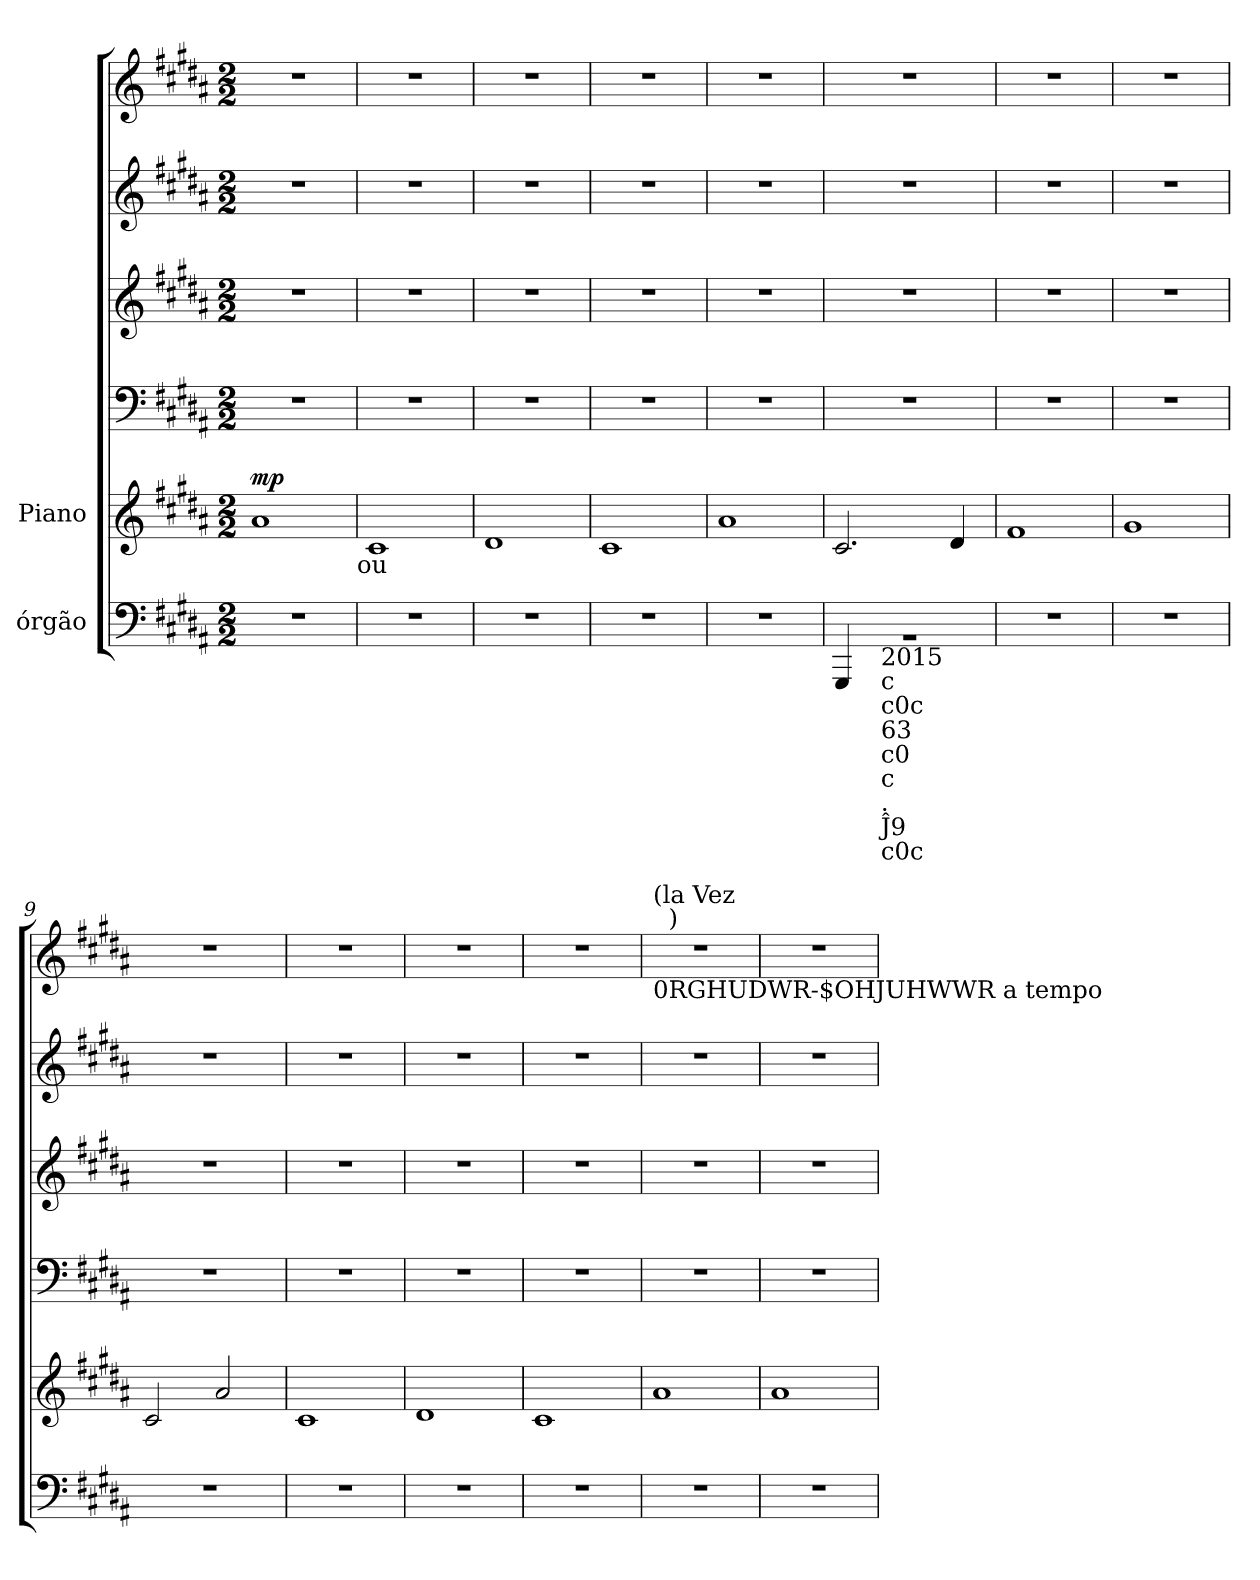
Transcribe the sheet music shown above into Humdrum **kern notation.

**kern	**kern	**dynam	**kern	**kern	**kern	**kern
*part6	*part5	*part5	*part4	*part3	*part2	*part1
*staff6	*staff5	*staff5	*staff4	*staff3	*staff2	*staff1
*I"órgão	*I"Piano	*	*	*	*	*
*clefF4	*clefG2	*	*clefF4	*clefG2	*clefG2	*clefG2
*k[f#c#g#d#a#]	*k[f#c#g#d#a#]	*	*k[f#c#g#d#a#]	*k[f#c#g#d#a#]	*k[f#c#g#d#a#]	*k[f#c#g#d#a#]
*B:	*B:	*	*B:	*B:	*B:	*B:
*M2/2	*M2/2	*	*M2/2	*M2/2	*M2/2	*M2/2
=1	=1	=1	=1	=1	=1	=1
!	!	!LO:DY:a	!	!	!	!
1r	1a#	mp	1r	1r	1r	1r
!	!LO:TX:b:t=ou	!	!	!	!	!
=2	=2	=2	=2	=2	=2	=2
1r	1c#	.	1r	1r	1r	1r
=3	=3	=3	=3	=3	=3	=3
1r	1d#	.	1r	1r	1r	1r
=4	=4	=4	=4	=4	=4	=4
1r	1c#	.	1r	1r	1r	1r
!!LO:PB:g=z
=5	=5	=5	=5	=5	=5	=5
1r	1a#	.	1r	1r	1r	1r
=6	=6	=6	=6	=6	=6	=6
*^	*	*	*	*	*	*
1rC	4GGG#/	2.c#/	.	1r	1r	1r	1r
!	!LO:TX:b:t=2015	!	!	!	!	!	!
!	!LO:TX:b:t=c	!	!	!	!	!	!
!	!LO:TX:b:t=c0c	!	!	!	!	!	!
!	!LO:TX:b:t=63	!	!	!	!	!	!
!	!LO:TX:b:t=c0	!	!	!	!	!	!
!	!LO:TX:b:t=c	!	!	!	!	!	!
!	!LO:TX:b:t=.	!	!	!	!	!	!
!	!LO:TX:b:t=Ĵ9	!	!	!	!	!	!
!	!LO:TX:b:t=c0c	!	!	!	!	!	!
.	2.ryy	.	.	.	.	.	.
.	.	4d#/	.	.	.	.	.
*v	*v	*	*	*	*	*	*
=7	=7	=7	=7	=7	=7	=7
1r	1f#	.	1r	1r	1r	1r
=8	=8	=8	=8	=8	=8	=8
1r	1g#	.	1r	1r	1r	1r
!!LO:PB:g=z
=9	=9	=9	=9	=9	=9	=9
1r	2c#/	.	1r	1r	1r	1r
.	2a#/	.	.	.	.	.
=10	=10	=10	=10	=10	=10	=10
1r	1c#	.	1r	1r	1r	1r
=11	=11	=11	=11	=11	=11	=11
1r	1d#	.	1r	1r	1r	1r
=12	=12	=12	=12	=12	=12	=12
1r	1c#	.	1r	1r	1r	1r
!!LO:PB:g=z
=13	=13	=13	=13	=13	=13	=13
!	!	!	!	!	!	!LO:TX:b:t=0RGHUDWR-$OHJUHWWR a tempo
!	!	!	!	!	!	!LO:TX:t=(la Vez\n                       )
1r	1a#	.	1r	1r	1r	1r
=14	=14	=14	=14	=14	=14	=14
1r	1a#	.	1r	1r	1r	1r
=	=	=	=	=	=	=
*-	*-	*-	*-	*-	*-	*-
